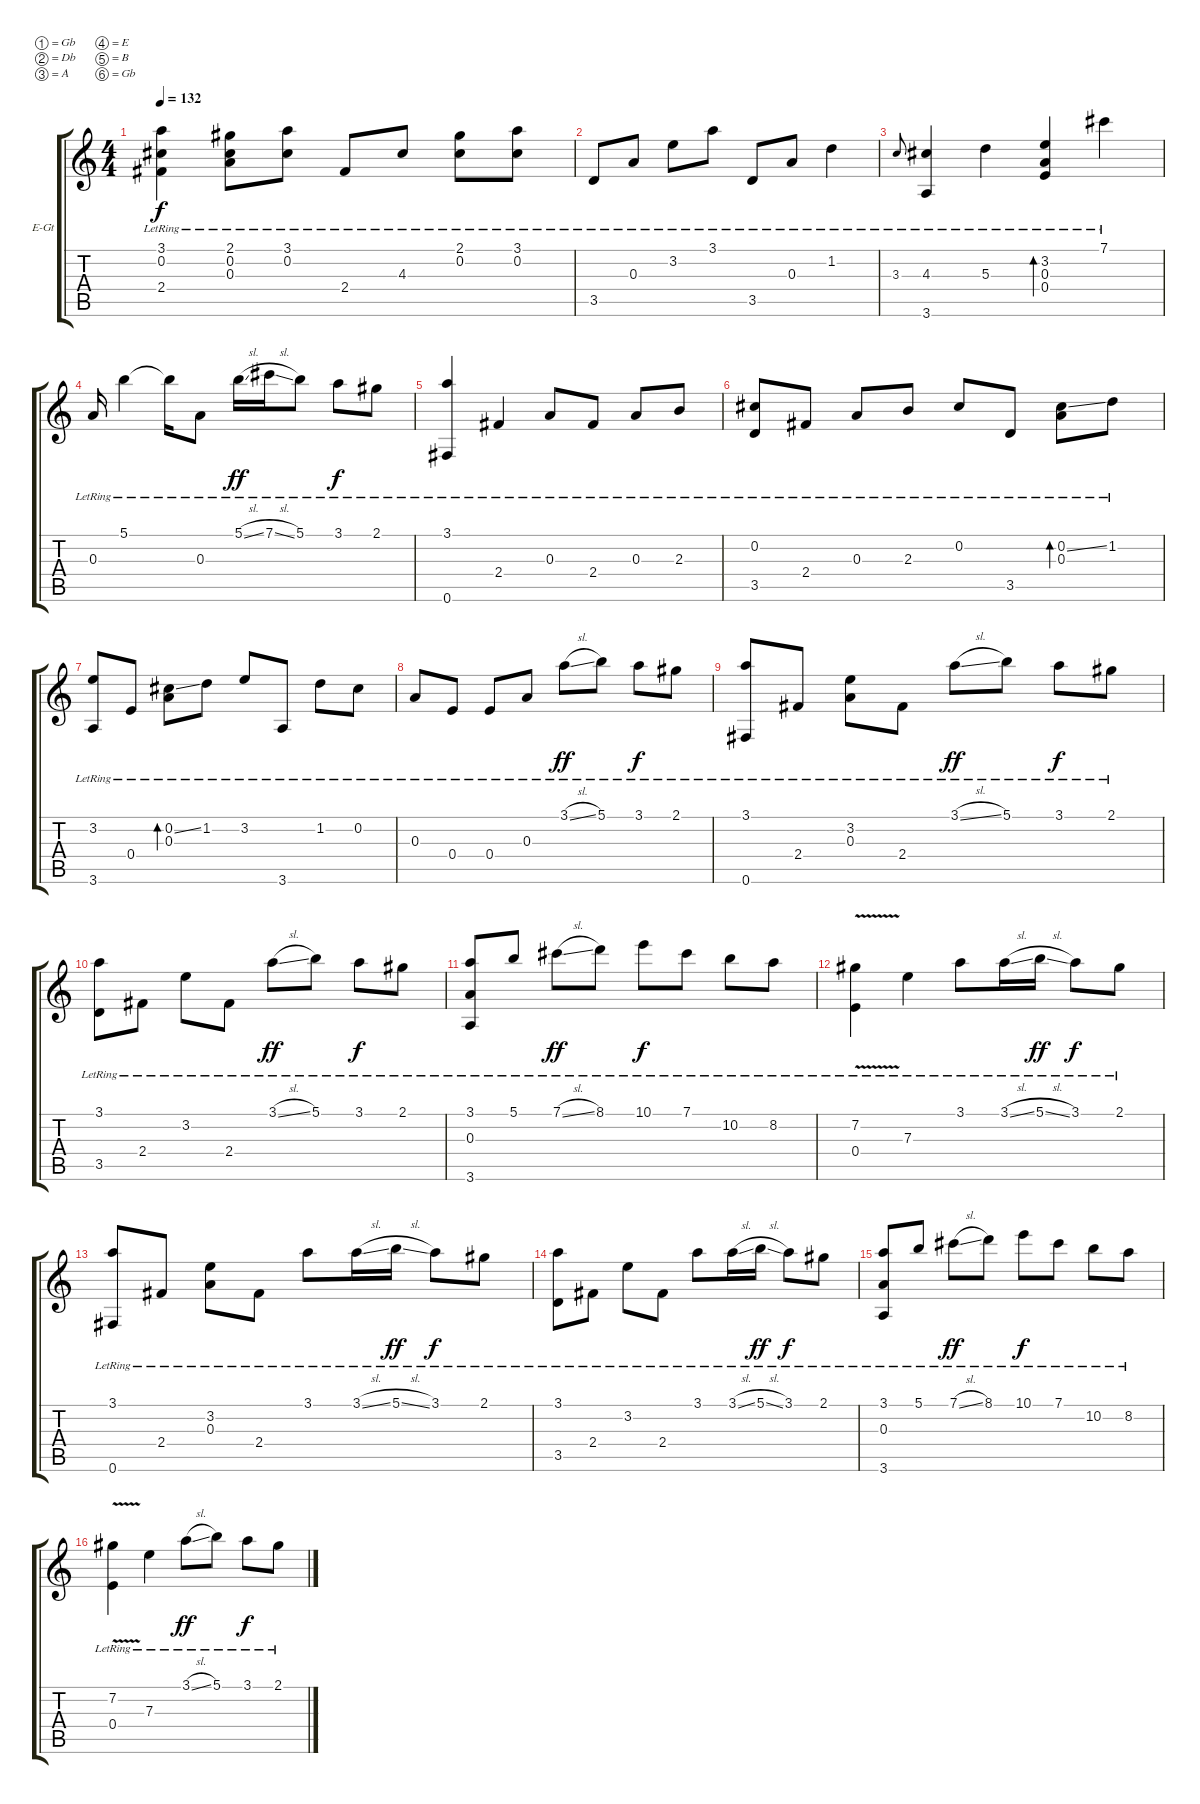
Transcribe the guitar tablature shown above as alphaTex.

\defaultSystemsLayout 4
\bracketExtendMode groupsimilarinstruments
\firstSystemTrackNameOrientation horizontal
\otherSystemsTrackNameOrientation horizontal
\track ("Electric Guitar" "E-Gt") {instrument electricguitarclean}
\staff {score tabs}
\tuning (Gb4 Db4 A3 E3 B2 Gb2)
\ts (4 4)
\tempo 132
\clef g2
\ks c
(3.1{lr} 2.4{lr} 0.2{lr}).4{dy f} (2.1{lr} 0.3{lr} 0.2{lr}).8 (3.1{lr} 0.2{lr}).8 2.4{lr}.8 4.3{lr}.8 (2.1{lr} 0.2{lr}).8 (3.1{lr} 0.2{lr}).8 |
3.5{lr}.8 0.3{lr}.8 3.2{lr}.8 3.1{lr}.8 3.5{lr}.8 0.3{lr}.8 1.2{lr}.4 |
3.3{lr}.8{gr onbeat} (4.3{lr} 3.6{lr}).4 5.3{lr}.4 (3.2{lr} 0.3{lr} 0.4{lr}).4{bd 136} 7.1{lr}.4 |
0.3{lr}.16 5.1{lr}.4 5.1{lr t}.16 0.3{lr}.8 5.1{sl lr}.16{dy ff} 7.1{sl lr}.16 5.1{lr}.8 3.1{lr}.8{dy f} 2.1{lr}.8 |
(0.6{lr} 3.1).4 2.4{lr}.4 0.3{lr}.8 2.4{lr}.8 0.3{lr}.8 2.3{lr}.8 |
(3.5{lr} 0.2{lr}).8 2.4{lr}.8 0.3{lr}.8 2.3{lr}.8 0.2{lr}.8 3.5{lr}.8 (0.3{lr} 0.2{ss}).8{bd 156} 1.2{lr}.8 |
(3.2{lr} 3.6{lr}).8 0.4{lr}.8 (0.3{lr} 0.2{ss lr}).8{bd 108} 1.2{lr}.8 3.2{lr}.8 3.6{lr}.8 1.2{lr}.8 0.2{lr}.8 |
0.3{lr}.8 0.4{lr}.8 0.4{lr}.8 0.3{lr}.8 3.1{sl lr}.8{dy ff} 5.1{lr}.8 3.1{lr}.8{dy f} 2.1{lr}.8 |
(3.1{lr} 0.6{lr}).8 2.4{lr}.8 (3.2{lr} 0.3{lr}).8 2.4{lr}.8 3.1{sl lr}.8{dy ff} 5.1{lr}.8 3.1{lr}.8{dy f} 2.1{lr}.8 |
(3.1{lr} 3.5{lr}).8 2.4{lr}.8 3.2{lr}.8 2.4{lr}.8 3.1{sl lr}.8{dy ff} 5.1{lr}.8 3.1{lr}.8{dy f} 2.1{lr}.8 |
(3.1{lr} 3.6{lr} 0.3).8 5.1{lr}.8 7.1{sl lr}.8{dy ff} 8.1{lr}.8 10.1{lr}.8{dy f} 7.1{lr}.8 10.2{lr}.8 8.2{lr}.8 |
(7.2{v lr} 0.4{lr}).4 7.3{lr}.4 3.1{lr}.8 3.1{sl lr}.16 5.1{sl lr}.16{dy ff} 3.1{lr}.8{dy f} 2.1{lr}.8 |
(3.1{lr} 0.6{lr}).8 2.4{lr}.8 (3.2{lr} 0.3{lr}).8 2.4{lr}.8 3.1{lr}.8 3.1{sl lr}.16 5.1{sl lr}.16{dy ff} 3.1{lr}.8{dy f} 2.1{lr}.8 |
(3.1{lr} 3.5{lr}).8 2.4{lr}.8 3.2{lr}.8 2.4{lr}.8 3.1{lr}.8 3.1{sl lr}.16 5.1{sl lr}.16{dy ff} 3.1{lr}.8{dy f} 2.1{lr}.8 |
(3.1{lr} 3.6{lr} 0.3).8 5.1{lr}.8 7.1{sl lr}.8{dy ff} 8.1{lr}.8 10.1{lr}.8{dy f} 7.1{lr}.8 10.2{lr}.8 8.2{lr}.8 |
(7.2{v lr} 0.4{lr}).4 7.3{lr}.4 3.1{sl lr}.8{dy ff} 5.1{lr}.8 3.1{lr}.8{dy f} 2.1{lr}.8
